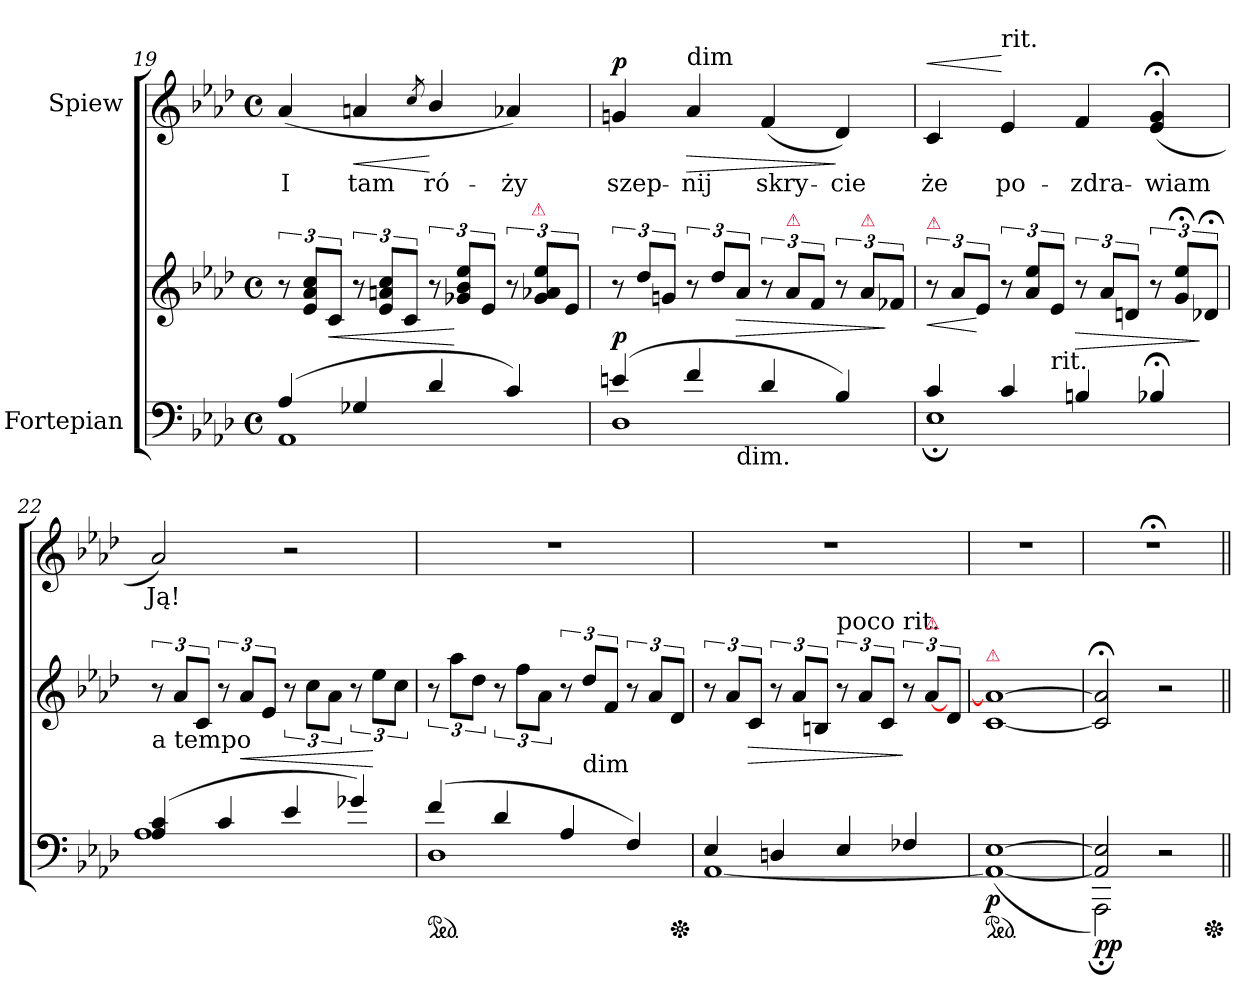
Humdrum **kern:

**kern	**kern	**dynam	**kern	**text	**dynam
*part2	*part2	*part2	*part1	*part1	*part1
*staff3	*staff2	*staff2/3	*staff1	*staff1	*staff1
*I"Fortepian	*	*	*I"Spiew	*	*
*clefF4	*clefG2	*	*clefG2	*	*
*k[b-e-a-d-]	*k[b-e-a-d-]	*	*k[b-e-a-d-]	*	*
*M4/4	*M4/4	*	*M4/4	*	*
*met(c)	*met(c)	*	*met(c)	*	*
=19	=19	=19	=19	=19	=19
*^	*	*	*	*	*
(4A-/	1AA-	12r	.	(>4a-/	I	.
.	.	12e-/ 12a-/ 12cc/L	.	.	.	.
!	!	!	!LO:HP:b	!	!	!
.	.	12c/J	<	.	.	.
!	!	!	!	!	!	!LO:HP:b
4G-X/	.	12r	.	4an/	tam	<
.	.	12e-/ 12an/ 12cc/L	.	.	.	.
.	.	12c/J	.	.	.	.
.	.	.	.	8qcc/	.	.
4d-/	.	12r	.	4b-/	ró-	[
.	.	12g-X/ 12b-/ 12ee-/L	[	.	.	.
.	.	12e-/J	.	.	.	.
4c/)	.	12r	.	4a-X/)	-ży	.
!	!	!LO:TX:a:color=crimson:t=⚠	!	!	!	!
.	.	12g-/ 12a-X/ 12ee-/L	.	.	.	.
.	.	12e-/J	.	.	.	.
=20	=20	=20	=20	=20	=20	=20
!	!	!	!	!	!	!LO:DY:b
*	*^	*	*	*	*	*
(4en/	1D-	3ryy	12r	p	4gn/	szep-	p
.	.	.	12dd-/L	.	.	.	.
.	.	.	12gn/J	.	.	.	.
!	!	!	!	!	!LO:TX:a:t=dim	!	!
!	!	!	!	!	!	!	!LO:HP:b
4f/	.	.	12r	.	4a-/	-nij	>
.	.	12ryy	12dd-/L	.	.	.	.
!	!	!LO:TX:b:t=dim.	!	!	!	!	!
.	.	3..ryy	12a-/J	>	.	.	.
4d-/	.	.	12r	.	(4f/	skry-	.
!	!	!	!LO:TX:a:color=crimson:t=⚠	!	!	!	!
.	.	.	12a-/L	.	.	.	.
.	.	.	12f/J	.	.	.	.
4B-/)	.	.	12r	.	4d-/)	-cie	]
!	!	!	!LO:TX:a:color=crimson:t=⚠	!	!	!	!
.	.	.	12a-/L	.	.	.	.
.	.	.	12f-X/J	]	.	.	.
=21	=21	=21	=21	=21	=21	=21	=21
!	!	!	!LO:TX:a:color=crimson:t=⚠	!	!	!	!
!	!	!	!	!LO:HP:b	!	!	!LO:HP:a
*	*v	*v	*	*	*	*	*
4c/	1E-;<	12r	<	4c/	że	<
.	.	12a-/L	.	.	.	.
.	.	12e-/J	[	.	.	.
!	!	!	!	!LO:TX:a:t=rit.	!	!
4c/	.	12r	.	4e-/	po-	[
.	.	12a-/ 12ee-/L	.	.	.	.
!	!	!LO:TX:b:t=rit.	!	!	!	!
.	.	12e-/J	.	.	.	.
!	!	!	!LO:HP:b	!	!	!
4Bn/	.	12r	>	4f/	-zdra-	.
.	.	12a-/L	.	.	.	.
.	.	12dn/J	.	.	.	.
4B-X;</	.	12r	.	(4e-;</ 4g;</	-wiam	.
.	.	12g;</ 12ee-;</L	.	.	.	.
.	.	12d-X;</J	]	.	.	.
=22	=22	=22	=22	=22	=22	=22
!	!	!LO:TX:b:t=a tempo	!	!	!	!
(4A-/ 4c/	1A-	12r	.	2a-/)	Ją!	.
.	.	12a-/L	.	.	.	.
.	.	12c/J	.	.	.	.
4c/	.	12r	.	.	.	.
!	!	!	!LO:HP:b	!	!	!
.	.	12a-/L	<	.	.	.
.	.	12e-/J	.	.	.	.
4e-/	.	12r	.	2r	.	.
.	.	12cc\L	.	.	.	.
.	.	12a-\J	.	.	.	.
4g-X/)	.	12r	.	.	.	.
.	.	12ee-\L	[	.	.	.
.	.	12cc\J	.	.	.	.
=23	=23	=23	=23	=23	=23	=23
*ped	*	*	*	*	*	*
(4f/	1D-	12r	.	1r	.	.
.	.	12aa-\L	.	.	.	.
.	.	12dd-\J	.	.	.	.
4d-/	.	12r	.	.	.	.
.	.	12ff\L	.	.	.	.
.	.	12a-\J	.	.	.	.
4A-/	.	12r	.	.	.	.
!	!	!LO:TX:c:t=dim	!	!	!	!
.	.	12dd-/L	.	.	.	.
.	.	12f/J	.	.	.	.
4F/)	.	12r	.	.	.	.
.	.	12a-/L	.	.	.	.
*Xped	*	*	*	*	*	*
.	.	12d-/J	.	.	.	.
=24	=24	=24	=24	=24	=24	=24
4E-/	[>1AA-	12r	.	1r	.	.
.	.	12a-/L	.	.	.	.
!	!	!	!LO:HP:b	!	!	!
.	.	12c/J	>	.	.	.
4Dn/	.	12r	.	.	.	.
.	.	12a-/L	.	.	.	.
.	.	12Bn/J	.	.	.	.
!	!	!LO:TX:a:t=poco rit.	!	!	!	!
4E-/	.	12r	.	.	.	.
.	.	12a-/L	.	.	.	.
.	.	12c/J	.	.	.	.
4F-X/	.	12r	]	.	.	.
!	!	!LO:TX:a:color=crimson:t=⚠	!	!	!	!
.	.	[12a-/L	.	.	.	.
.	.	12d-/J	.	.	.	.
=25	=25	=25	=25	=25	=25	=25
!	!	!LO:TX:a:color=crimson:t=⚠	!	!	!	!
!	!	!	!LO:DY:b=2	!	!	!
*ped	*	*	*	*	*	*
[1E-	(1AA-_	[1c 1a-_	p	1r	.	.
=26	=26	=26	=26	=26	=26	=26
!	!	!	!LO:DY:b=2	!	!	!
2AA-]/ 2E-]/	2AAA-;<\)	2c];</ 2a-];</	pp	1r;<	.	.
2r	2ryy	2r	.	.	.	.
*Xped	*	*	*	*	*	*
*v	*v	*	*	*	*	*
=||	=||	=||	=||	=||	=||
*-	*-	*-	*-	*-	*-
